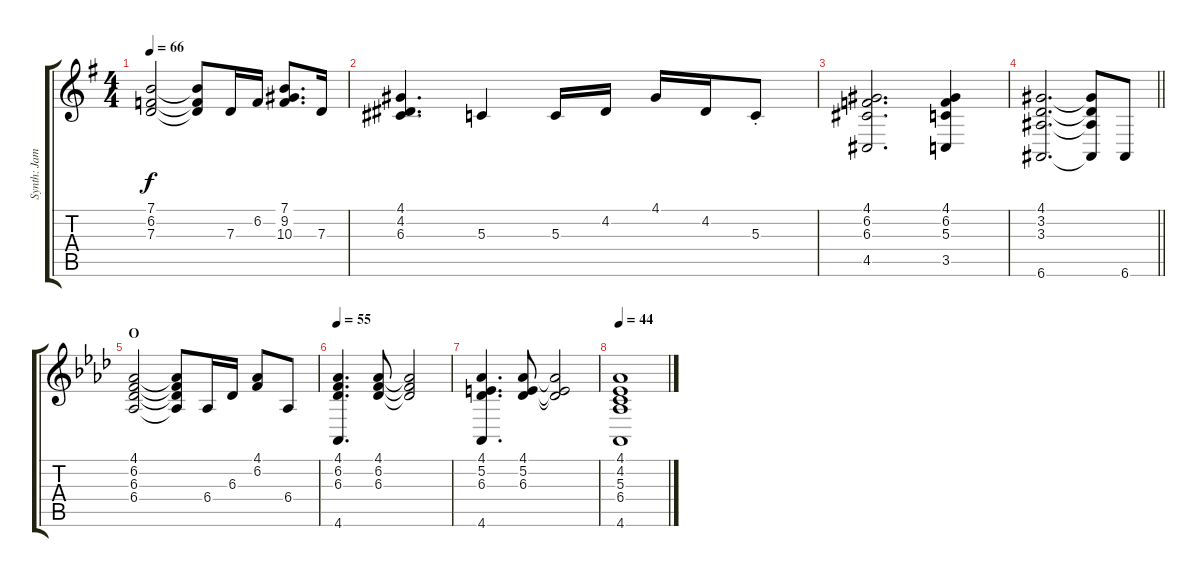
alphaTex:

\track ("Synth: James Howard" "Synth: Jam") {instrument synthstrings2}
\staff {score tabs}
\tuning (E4 B3 G3 D3 A2 E2) {hide}
\ts (4 4)
\tempo 66
\clef g2
\ks g
(7.1 6.2 7.3).2{dy f} (7.1{t} 6.2{t} 7.3{t}).8 7.3.16 6.2.16 (7.1 9.2 10.3).8{d} 7.3.16 |
(4.1 4.2 6.3).4{d} 5.3.4 5.3.16 4.2.16 4.1.16 4.2.16 5.3{st}.8 |
(4.1 6.2 6.3 4.5).2{d} (4.1 6.2 5.3 3.5).4 |
\barLineRight lightlight
(4.1 3.2 3.3 6.6).2{d} (4.1{t} 3.2{t} 3.3{t} 6.6{t}).8 6.6.8 |
\section ("" "O")
\ks ab
(4.1 6.2 6.3 6.4).2 (4.1{t} 6.2{t} 6.3{t} 6.4{t}).8 6.4.16 6.3.16 (4.1 6.2).8 6.4.8 |
\tempo 55
(4.1 6.2 6.3 4.6).4{d} (4.1 6.2 6.3).8 (4.1{t} 6.2{t} 6.3{t}).2 |
(4.1 5.2 6.3 4.6).4{d} (4.1 5.2 6.3).8 (4.1{t} 5.2{t} 6.3{t}).2 |
\tempo 44
(4.1 4.2 5.3 6.4 4.6).1
